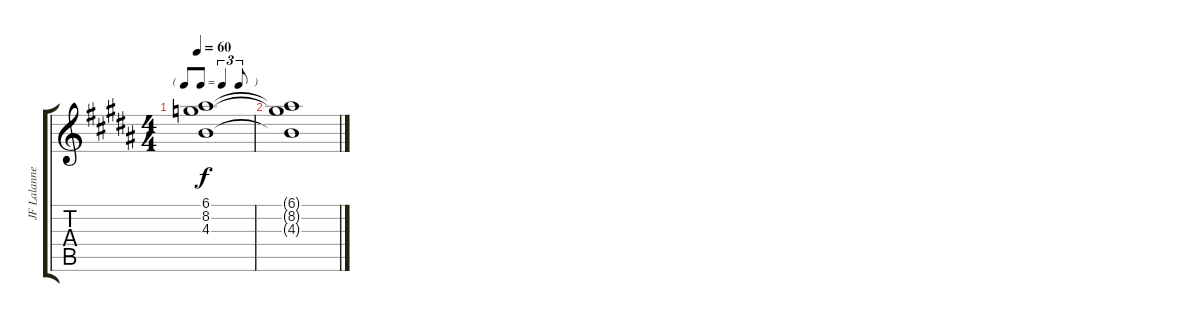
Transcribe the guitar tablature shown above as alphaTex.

\track ("JF Lalanne" "JF Lalanne") {instrument acousticguitarnylon}
\staff {score tabs}
\tuning (E4 B3 G3 D3 A2 E2) {hide}
\ts (4 4)
\tf triplet8th
\tempo 60
\clef g2
\ks g#minor
(6.1{t} 8.2{t} 4.3{t}).1{dy f} |
(6.1{t} 8.2{t} 4.3{t}).1
